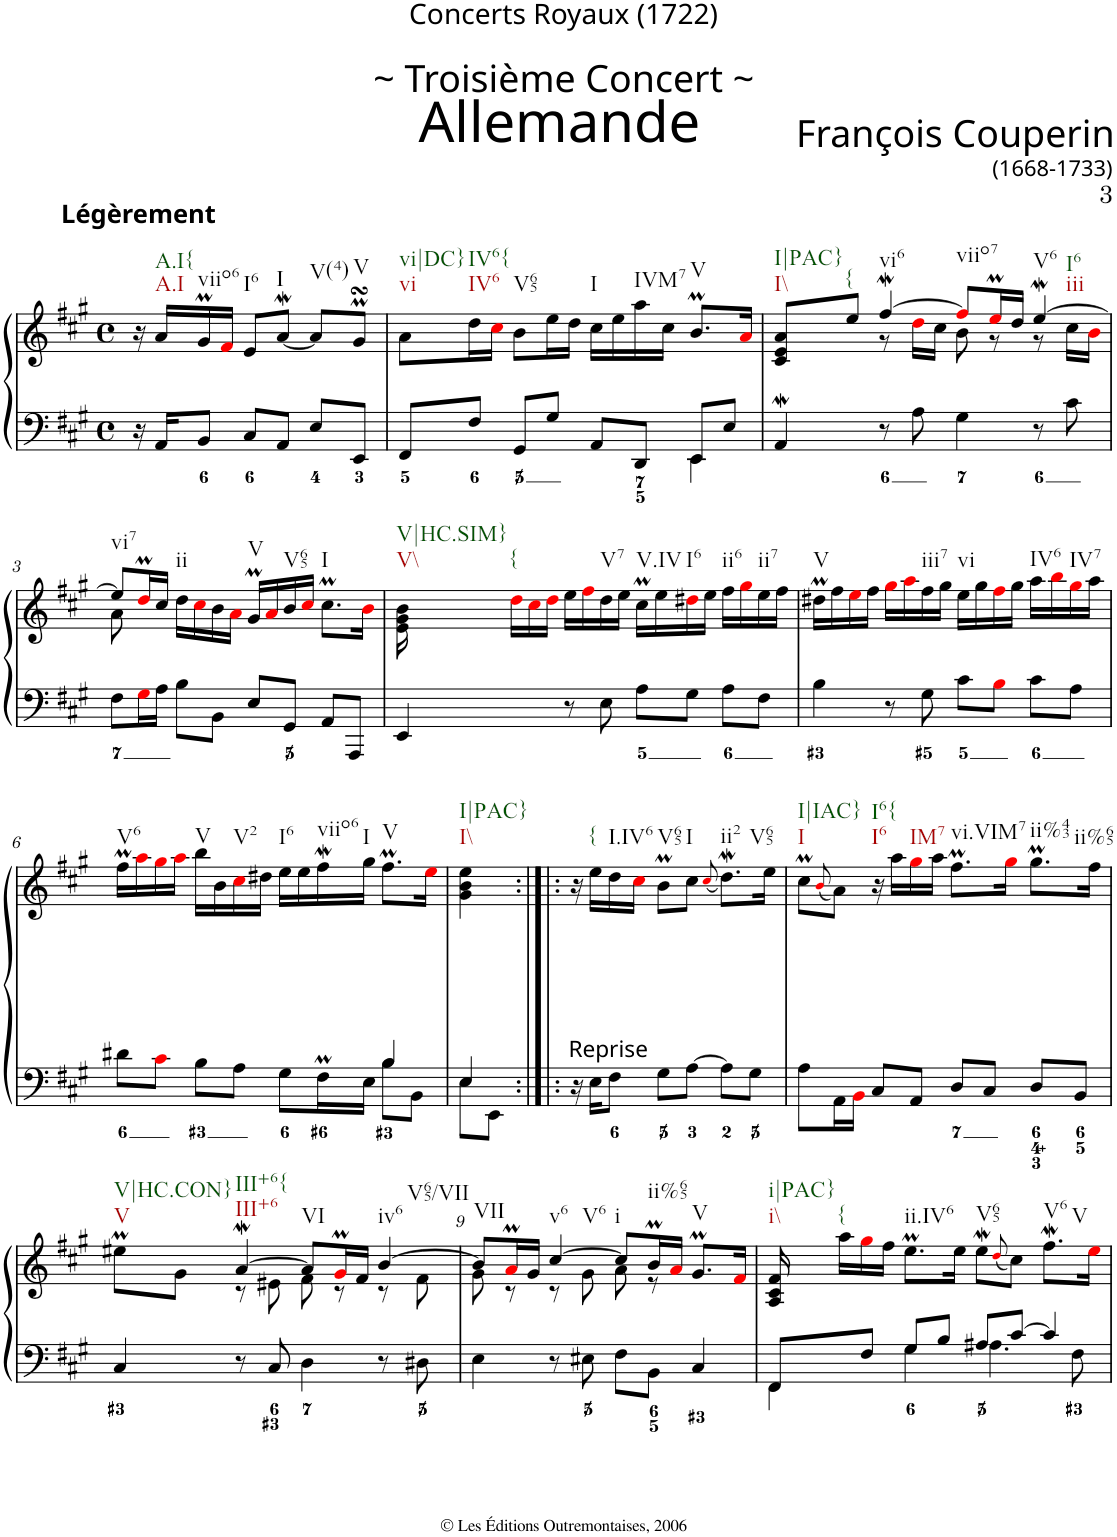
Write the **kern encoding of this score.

**kern	**kern
*part1	*part1
*staff2	*staff1
*I"Clavecin	*
*clefF4	*clefG2
*k[f#c#g#]	*k[f#c#g#]
*A:	*A:
*M4/4	*M4/4
*met(c)	*met(c)
=	=
!	!LO:TX:a:B:t=Légèrement
16r	16r
!	!LO:TX:b:t=A.I
!	!LO:TX:b:t=A.I{
16AA/KL	16a/LL
!	!LO:TX:b:t=viio6
8BB/J	16g#m/
.	16f#i/JJ
!	!LO:TX:b:t=I6
8C#/L	8e/L
!	!LO:TX:b:t=I
8AA/J	[8aw/J
!	!LO:TX:b:t=V(4)
8E/L	8a/L]
!	!LO:TX:b:t=V
8EE/J	8g#sSsSm/J
=1	=1
*^	*
!	!	!LO:TX:b:t=vi
!	!	!LO:TX:b:t=vi|DC}
8FF#/L	2.ryy	8a\L
!	!	!LO:TX:b:t=IV6
!	!	!LO:TX:b:t=IV6{
8F#/J	.	16dd\L
.	.	16cc#i\JJ
!	!	!LO:TX:b:t=V65
8GG#/L	.	8b\L
8G#/J	.	16ee\L
.	.	16dd\JJ
!	!	!LO:TX:b:t=I
8AA/L	.	16cc#\LL
.	.	16ee\
!	!	!LO:TX:b:t=IVM7
8DD/J	.	16aa\
.	.	16cc#\JJ
!	!	!LO:TX:b:t=V
8EE/L	4EE\	8.bM/L
8E/J	.	.
.	.	16ai/Jk
*v	*v	*
=2	=2
*	*^
!	!LO:TX:b:t=I\\	!
!	!LO:TX:b:t=I|PAC}	!
4AAw/	8c#/ 8e/ 8a/L	4ryy
!	!LO:TX:b:t={	!
.	8ee/J	.
!	!LO:TX:b:t=vi6	!
8r	[>4ff#W/	8r
8A\	.	16ddi\LL
.	.	16cc#\JJ
!	!LO:TX:b:t=viio7	!
4G#\	8ff#i/L]	8b\
.	16eeMi/L	8r
.	16dd/JJ	.
!	!LO:TX:b:t=V6	!
!	!LO:TX:b:t=iii	!
!	!LO:TX:b:t=I6	!
8r	[>4eeW/	8r
8c#\	.	16cc#\LL
.	.	16bi\JJ
!!LO:LB:g=z	!!
=3	=3	=3
!	!LO:TX:b:t=vi7	!
8F#\L	8ee/L]	8a\
16G#i\L	16ddMi/L	2..ryy
16A\JJ	16cc#/JJ	.
!	!LO:TX:b:t=ii	!
8B\L	16dd\LL	.
.	16cc#i\	.
8BB\J	16b\	.
.	16ai\JJ	.
!	!LO:TX:b:t=V	!
8E/L	16g#m/LL	.
.	16ai/	.
!	!LO:TX:b:t=V65	!
8GG#/J	16b/	.
.	16cc#i/JJ	.
!	!LO:TX:b:t=I	!
8AA/L	8.cc#m\L	.
8AAA/J	.	.
.	16bi\Jk	.
*	*v	*v
=4	=4
!	!LO:TX:b:t=V\\
!	!LO:TX:b:t=V|HC.SIM}
4EE/	16e\ 16g#\ 16b\
!	!LO:TX:b:t={
.	16ddi\LL
.	16cc#i\
.	16ddi\JJ
8r	16ee\LL
.	16ff#i\
!	!LO:TX:b:t=V7
8E\	16dd\
.	16ee\JJ
!	!LO:TX:b:t=V.IV
8A\L	16cc#m\LL
.	16ee\
!	!LO:TX:b:t=I6
8G#\J	16dd#Xi\
.	16ee\JJ
!	!LO:TX:b:t=ii6
8A\L	16ff#\LL
.	16gg#i\
!	!LO:TX:b:t=ii7
8F#\J	16ee\
.	16ff#\JJ
=5	=5
!	!LO:TX:b:t=V
4B\	16dd#Xm\LL
.	16ff#\
.	16eei\
.	16ff#\JJ
8r	16gg#i\LL
.	16aai\
!	!LO:TX:b:t=iii7
8G#\	16ff#\
.	16gg#\JJ
!	!LO:TX:b:t=vi
8c#\L	16ee\LL
.	16gg#\
8Bi\J	16ff#i\
.	16gg#\JJ
!	!LO:TX:b:t=IV6
8c#\L	16aa\LL
.	16bbi\
!	!LO:TX:b:t=IV7
8A\J	16gg#i\
.	16aa\JJ
!!LO:LB:g=z
=6	=6
*^	*
!	!	!LO:TX:b:t=V6
8d#X\L	2.ryy	16ff#M\LL
.	.	16aai\
8c#i\J	.	16gg#i\
.	.	16aai\JJ
!	!	!LO:TX:b:t=V
8B\L	.	16bb\LL
.	.	16b\
!	!	!LO:TX:b:t=V2
8A\J	.	16cc#i\
.	.	16dd#X\JJ
!	!	!LO:TX:b:t=I6
8G#\L	.	16ee\LL
.	.	16ee\
!	!	!LO:TX:b:t=viio6
16F#M\L	.	16ff#W\
!	!	!LO:TX:b:t=I
16E\JJ	.	16gg#\JJ
!	!	!LO:TX:b:t=V
4B/	8B\L	8.ff#M\L
.	8BB\J	.
.	.	16eei\Jk
=7	=7	=7
!	!	!LO:TX:b:t=I\\
!	!	!LO:TX:b:t=I|PAC}
4E/	8E\L	4g#\ 4b\ 4ee\
.	8EE\J	.
=7X1:|!|:	=7X1:|!|:	=7X1:|!|:
!	!	!LO:TX:b:t=Reprise
*v	*v	*
16r	16r
!	!LO:TX:b:t={
16E\KL	16ee\LL
!	!LO:TX:b:t=I.IV6
8F#\J	16dd\
.	16cc#i\JJ
!	!LO:TX:b:t=V65
8G#\L	8bM\L
!	!LO:TX:b:t=I
[8A\J	8cc#\J
.	(<8qcc#i/
!	!LO:TX:b:t=ii2
!	!LO:TX:b:t=V65
8A\L]	8.ddw\L)
8G#\J	.
.	16ee\Jk
=8	=8
!	!LO:TX:b:t=I
!	!LO:TX:b:t=I|IAC}
8A\L	8cc#m\L
.	(<8qbi/
16AA\L	8a\J)
16BBi\JJ	.
!	!LO:TX:b:t=I6
!	!LO:TX:b:t=I6{
8C#/L	16r
.	16aa\LL
!	!LO:TX:b:t=IM7
8AA/J	16gg#i\
.	16aa\JJ
!	!LO:TX:b:t=vi.VIM7
8D/L	8.ff#M\L
8C#/J	.
.	16gg#i\Jk
!	!LO:TX:b:t=ii%43
!	!LO:TX:b:t=ii%65
8D/L	8.gg#m\L
8BB/J	.
.	16ff#\Jk
!!LO:LB:g=z
=8X2	=8X2
*	*^
!	!LO:TX:b:t=V	!
!	!LO:TX:b:t=V|HC.CON}	!
4C#/	8ee#Xm\L	4ryy
.	8g#\J	.
!	!LO:TX:b:t=III+6	!
!	!LO:TX:b:t=III+6{	!
8r	[>4aw/	8r
8C#/	.	8e#X\
!	!LO:TX:b:t=VI	!
4D\	8a/L]	8f#\
.	16g#mi/L	8r
.	16f#/JJ	.
!	!LO:TX:b:t=iv6	!
!	!LO:TX:b:t=V65/VII	!
8r	[>4b/	8r
8D#X\	.	8f#\
=9	=9	=9
!	!LO:TX:b:t=VII	!
4E\	8b/L]	8g#\
.	16aMi/L	8r
.	16g#/JJ	.
!	!LO:TX:b:t=v6	!
!	!LO:TX:b:t=V6	!
8r	[>4cc#/	8r
8E#X\	.	8g#\
!	!LO:TX:b:t=i	!
8F#\L	8cc#/L]	8a\
!	!LO:TX:b:t=ii%65	!
8BB\J	16bM/L	8r
.	16ai/JJ	.
!	!LO:TX:b:t=V	!
4C#/	8.g#m/L	4ryy
.	16f#i/Jk	.
*	*v	*v
=10	=10
*^	*
!	!	!LO:TX:b:t=i\\
!	!	!LO:TX:b:t=i|PAC}
8FF#/L	4FF#\	16A/ 16c#/ 16f#/
!	!	!LO:TX:b:t={
.	.	16aa\LL
8F#/J	.	16gg#i\
.	.	16ff#\JJ
!	!	!LO:TX:b:t=ii.IV6
8G#/L	4G#\	8.eeM\L
8B/J	.	.
.	.	16ee\Jk
!	!	!LO:TX:b:t=V65
8A#X/L	4.A#\	8eeW\L
.	.	(<8qddi/
[>8c#/J	.	8cc#\J)
!	!	!LO:TX:b:t=V6
!	!	!LO:TX:b:t=V
4c#/]	.	8.ff#W\L
.	8F#\	.
.	.	16eei\Jk
*v	*v	*
=	=
*-	*-
